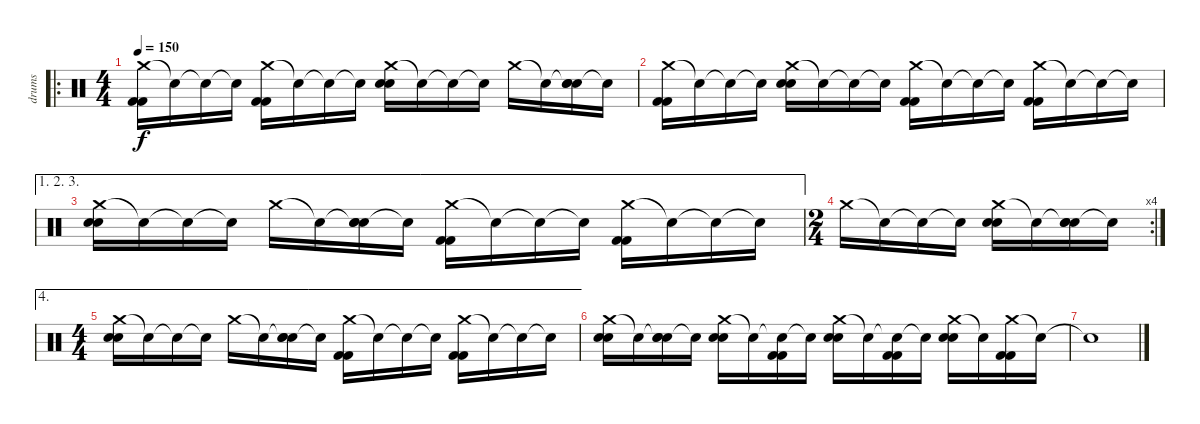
\track ("drums" "drums") {instrument percussion}
\staff {score}
\articulation defaults
\ro
\ts (4 4)
\tempo 150
\clef neutral
\ks c
("Crash medium (hit)" "Kick (hit) 2" "Kick (hit) 2").16{dy f} "Snare (hit)"{t}.16 "Snare (hit)"{t}.16 "Snare (hit)"{t}.16 ("Crash medium (hit)" "Kick (hit) 2" "Kick (hit) 2").16 "Snare (hit)"{t}.16 "Snare (hit)"{t}.16 "Snare (hit)"{t}.16 ("Crash medium (hit)" "Electric Snare (hit)" "Electric Snare (hit)").16 "Snare (hit)"{t}.16 "Snare (hit)"{t}.16 "Snare (hit)"{t}.16 "Crash medium (hit)".16 "Snare (hit)"{t}.16 ("Snare (hit)"{t} "Electric Snare (hit)" "Electric Snare (hit)").16 "Snare (hit)"{t}.16 |
("Crash medium (hit)" "Kick (hit) 2" "Kick (hit) 2").16 "Snare (hit)"{t}.16 "Snare (hit)"{t}.16 "Snare (hit)"{t}.16 ("Crash medium (hit)" "Electric Snare (hit)" "Electric Snare (hit)").16 "Snare (hit)"{t}.16 "Snare (hit)"{t}.16 "Snare (hit)"{t}.16 ("Crash medium (hit)" "Kick (hit) 2" "Kick (hit) 2").16 "Snare (hit)"{t}.16 "Snare (hit)"{t}.16 "Snare (hit)"{t}.16 ("Crash medium (hit)" "Kick (hit) 2" "Kick (hit) 2").16 "Snare (hit)"{t}.16 "Snare (hit)"{t}.16 "Snare (hit)"{t}.16 |
\ae (1 2 3)
("Crash medium (hit)" "Electric Snare (hit)" "Electric Snare (hit)").16 "Snare (hit)"{t}.16 "Snare (hit)"{t}.16 "Snare (hit)"{t}.16 "Crash medium (hit)".16 "Snare (hit)"{t}.16 ("Snare (hit)"{t} "Electric Snare (hit)" "Electric Snare (hit)").16 "Snare (hit)"{t}.16 ("Crash medium (hit)" "Kick (hit) 2" "Kick (hit) 2").16 "Snare (hit)"{t}.16 "Snare (hit)"{t}.16 "Snare (hit)"{t}.16 ("Crash medium (hit)" "Kick (hit) 2" "Kick (hit) 2").16 "Snare (hit)"{t}.16 "Snare (hit)"{t}.16 "Snare (hit)"{t}.16 |
\rc 4
\ts (2 4)
"Crash medium (hit)".16 "Snare (hit)"{t}.16 "Snare (hit)"{t}.16 "Snare (hit)"{t}.16 ("Crash medium (hit)" "Electric Snare (hit)" "Electric Snare (hit)").16 "Snare (hit)"{t}.16 ("Snare (hit)"{t} "Electric Snare (hit)" "Electric Snare (hit)").16 "Snare (hit)"{t}.16 |
\ae 4
\ts (4 4)
("Crash medium (hit)" "Electric Snare (hit)" "Electric Snare (hit)").16 "Snare (hit)"{t}.16 "Snare (hit)"{t}.16 "Snare (hit)"{t}.16 "Crash medium (hit)".16 "Snare (hit)"{t}.16 ("Snare (hit)"{t} "Electric Snare (hit)" "Electric Snare (hit)").16 "Snare (hit)"{t}.16 ("Crash medium (hit)" "Kick (hit) 2" "Kick (hit) 2").16 "Snare (hit)"{t}.16 "Snare (hit)"{t}.16 "Snare (hit)"{t}.16 ("Crash medium (hit)" "Kick (hit) 2" "Kick (hit) 2").16 "Snare (hit)"{t}.16 "Snare (hit)"{t}.16 "Snare (hit)"{t}.16 |
("Crash medium (hit)" "Electric Snare (hit)" "Electric Snare (hit)").16 "Snare (hit)"{t}.16 ("Snare (hit)"{t} "Electric Snare (hit)" "Electric Snare (hit)").16 "Snare (hit)"{t}.16 ("Crash medium (hit)" "Electric Snare (hit)" "Electric Snare (hit)").16 "Snare (hit)"{t}.16 ("Snare (hit)"{t} "Kick (hit) 2" "Kick (hit) 2").16 "Snare (hit)"{t}.16 ("Crash medium (hit)" "Electric Snare (hit)" "Electric Snare (hit)").16 "Snare (hit)"{t}.16 ("Snare (hit)"{t} "Kick (hit) 2" "Kick (hit) 2").16 "Snare (hit)"{t}.16 ("Crash medium (hit)" "Electric Snare (hit)" "Electric Snare (hit)").16 "Snare (hit)"{t}.16 ("Crash medium (hit)" "Kick (hit) 2" "Kick (hit) 2").16 "Snare (hit)"{t}.16 |
"Snare (hit)"{t}.1
